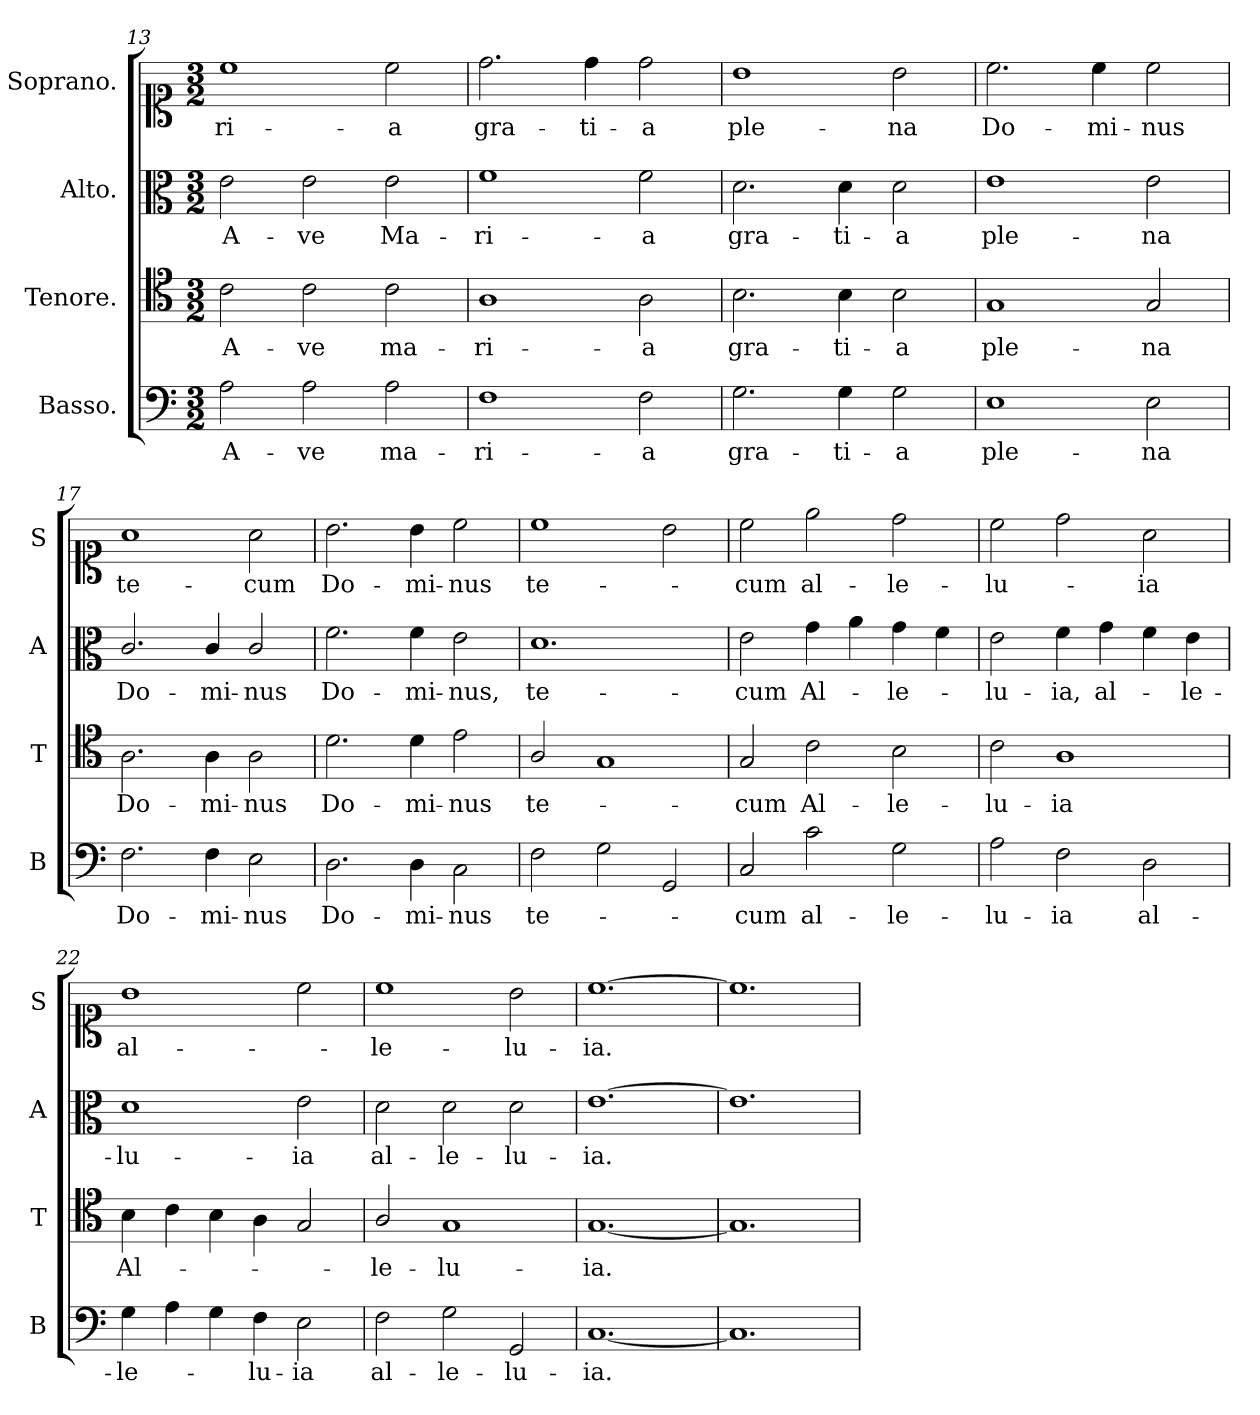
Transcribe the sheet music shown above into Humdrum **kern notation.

**kern	**text	**kern	**text	**kern	**text	**kern	**text
*part4	*part4	*part3	*part3	*part2	*part2	*part1	*part1
*staff4	*staff4	*staff3	*staff3	*staff2	*staff2	*staff1	*staff1
*I"Basso.	*	*I"Tenore.	*	*I"Alto.	*	*I"Soprano.	*
*I'B	*	*I'T	*	*I'A	*	*I'S	*
*clefF4	*	*clefC4	*	*clefC3	*	*clefC1	*
*k[]	*	*k[]	*	*k[]	*	*k[]	*
*C:	*	*C:	*	*C:	*	*C:	*
*M3/2	*	*M3/2	*	*M3/2	*	*M3/2	*
=13	=13	=13	=13	=13	=13	=13	=13
2A\	A-	2c\	A-	2e\	A-	1cc	-ri-
2A\	-ve	2c\	-ve	2e\	-ve	.	.
2A\	ma-	2c\	ma-	2e\	Ma-	2cc\	-a
=14	=14	=14	=14	=14	=14	=14	=14
1F	-ri-	1A	-ri-	1f	-ri-	2.dd\	gra-
.	.	.	.	.	.	4dd\	-ti-
2F\	-a	2A\	-a	2f\	-a	2dd\	-a
=15	=15	=15	=15	=15	=15	=15	=15
2.G\	gra-	2.B\	gra-	2.d\	gra-	1b	ple-
4G\	-ti-	4B\	-ti-	4d\	-ti-	.	.
2G\	-a	2B\	-a	2d\	-a	2b\	-na
=16	=16	=16	=16	=16	=16	=16	=16
1E	ple-	1G	ple-	1e	ple-	2.cc\	Do-
.	.	.	.	.	.	4cc\	-mi-
2E\	-na	2G/	-na	2e\	-na	2cc\	-nus
=17	=17	=17	=17	=17	=17	=17	=17
2.F\	Do-	2.A\	Do-	2.c/	Do-	1a	te-
4F\	-mi-	4A\	-mi-	4c/	-mi-	.	.
2E\	-nus	2A\	-nus	2c/	-nus	2a\	-cum
=18	=18	=18	=18	=18	=18	=18	=18
2.D\	Do-	2.d\	Do-	2.f\	Do-	2.b\	Do-
4D\	-mi-	4d\	-mi-	4f\	-mi-	4b\	-mi-
2C\	-nus	2e\	-nus	2e\	-nus,	2cc\	-nus
=19	=19	=19	=19	=19	=19	=19	=19
2F\	te-	2A/	te-	1.d	te-	1cc	te-
2G\	.	1G	.	.	.	.	.
2GG/	.	.	.	.	.	2b\	.
=20	=20	=20	=20	=20	=20	=20	=20
2C/	-cum	2G/	-cum	2e\	-cum	2cc\	-cum
2c\	al-	2c\	Al-	4g\	Al-	2ee\	al-
.	.	.	.	4a\	.	.	.
2G\	-le-	2B\	-le-	4g\	-le-	2dd\	-le-
.	.	.	.	4f\	.	.	.
=21	=21	=21	=21	=21	=21	=21	=21
2A\	-lu-	2c\	-lu-	2e\	-lu-	2cc\	-lu-
2F\	-ia	1A	-ia	4f\	-ia,	2dd\	.
.	.	.	.	4g\	al-	.	.
2D\	al-	.	.	4f\	.	2a\	-ia
.	.	.	.	4e\	-le-	.	.
=22	=22	=22	=22	=22	=22	=22	=22
4G\	-le-	4B\	Al-	1d	-lu-	1b	al-
4A\	.	4c\	.	.	.	.	.
4G\	.	4B\	.	.	.	.	.
4F\	-lu-	4A\	.	.	.	.	.
2E\	-ia	2G/	.	2e\	-ia	2cc\	.
=23	=23	=23	=23	=23	=23	=23	=23
2F\	al-	2A/	-le-	2d\	al-	1cc	-le-
2G\	-le-	1G	-lu-	2d\	-le-	.	.
2GG/	-lu-	.	.	2d\	-lu-	2b\	-lu-
=24	=24	=24	=24	=24	=24	=24	=24
[1.C	-ia.	[1.G	-ia.	[1.e	-ia.	[1.cc	-ia.
=25	=25	=25	=25	=25	=25	=25	=25
1.C]	.	1.G]	.	1.e]	.	1.cc]	.
=	=	=	=	=	=	=	=
*-	*-	*-	*-	*-	*-	*-	*-
